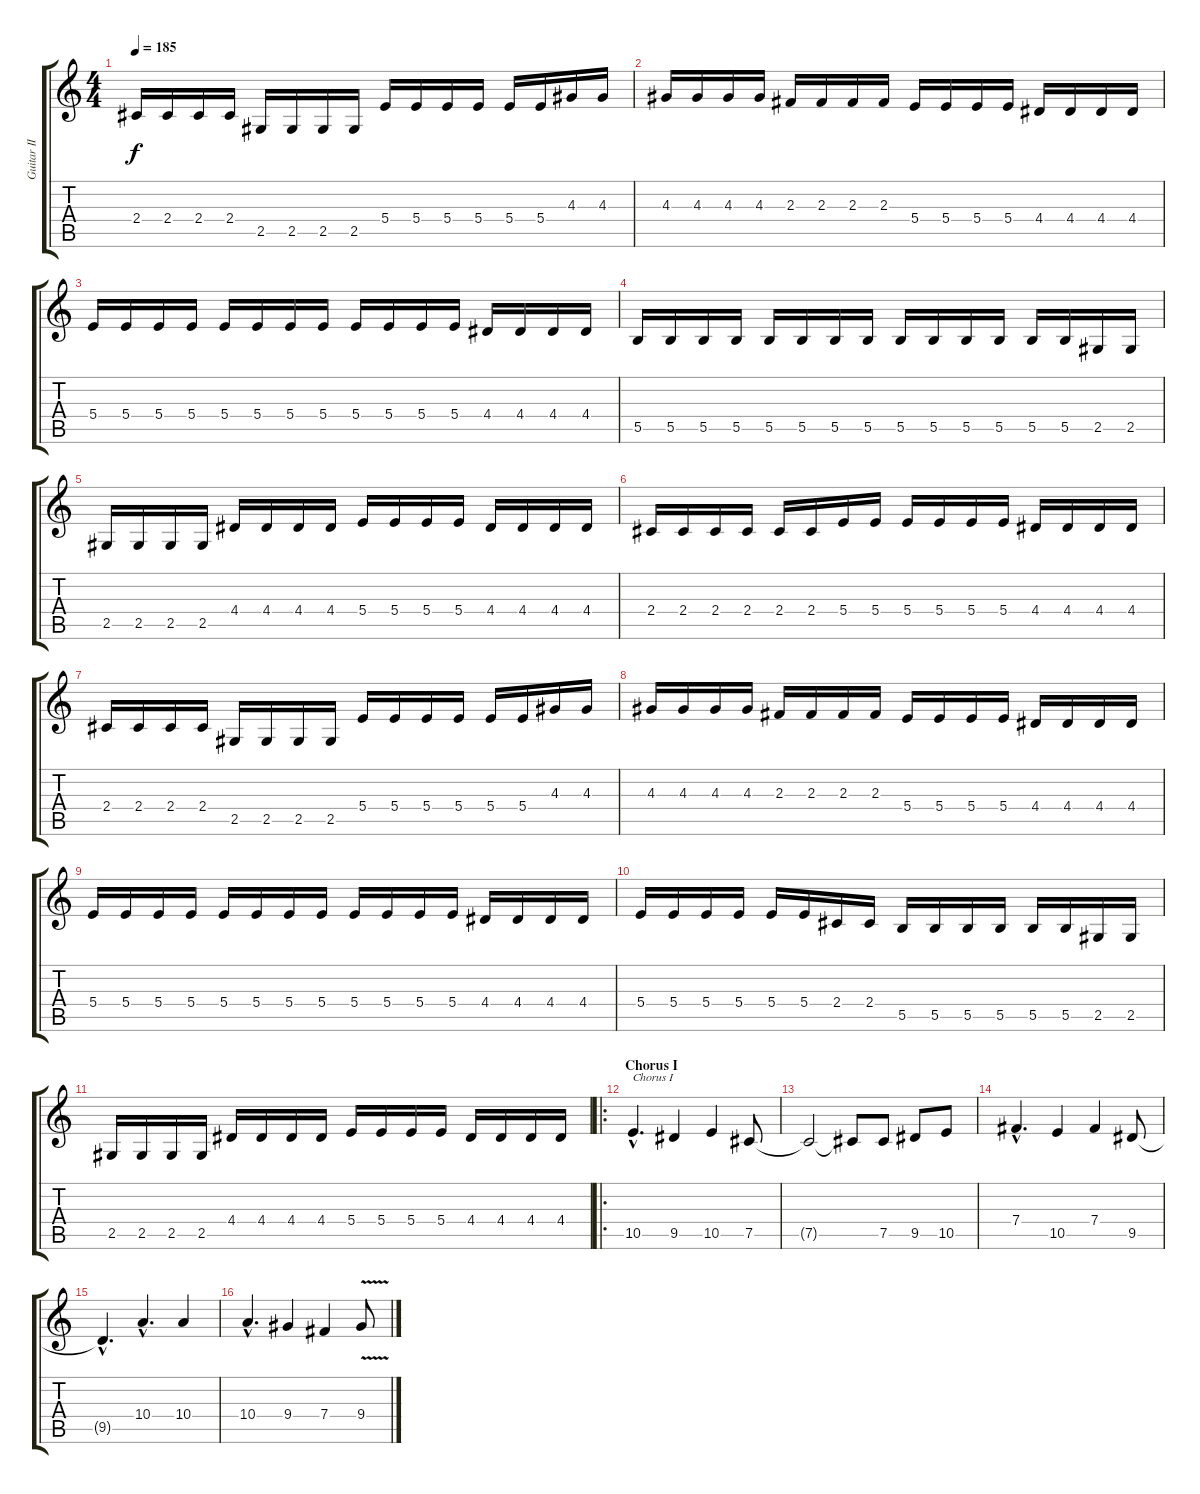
\track ("Guitar II [Henriksson]" "Guitar II ") {instrument overdrivenguitar}
\staff {score tabs}
\tuning (Db4 Ab3 E3 B2 Gb2 Db2) {hide}
\ts (4 4)
\tempo 185
\clef g2
\ks c
2.4.16{dy f} 2.4.16 2.4.16 2.4.16 2.5.16 2.5.16 2.5.16 2.5.16 5.4.16 5.4.16 5.4.16 5.4.16 5.4.16 5.4.16 4.3.16 4.3.16 |
4.3.16 4.3.16 4.3.16 4.3.16 2.3.16 2.3.16 2.3.16 2.3.16 5.4.16 5.4.16 5.4.16 5.4.16 4.4.16 4.4.16 4.4.16 4.4.16 |
5.4.16 5.4.16 5.4.16 5.4.16 5.4.16 5.4.16 5.4.16 5.4.16 5.4.16 5.4.16 5.4.16 5.4.16 4.4.16 4.4.16 4.4.16 4.4.16 |
5.5.16 5.5.16 5.5.16 5.5.16 5.5.16 5.5.16 5.5.16 5.5.16 5.5.16 5.5.16 5.5.16 5.5.16 5.5.16 5.5.16 2.5.16 2.5.16 |
2.5.16 2.5.16 2.5.16 2.5.16 4.4.16 4.4.16 4.4.16 4.4.16 5.4.16 5.4.16 5.4.16 5.4.16 4.4.16 4.4.16 4.4.16 4.4.16 |
2.4.16 2.4.16 2.4.16 2.4.16 2.4.16 2.4.16 5.4.16 5.4.16 5.4.16 5.4.16 5.4.16 5.4.16 4.4.16 4.4.16 4.4.16 4.4.16 |
2.4.16 2.4.16 2.4.16 2.4.16 2.5.16 2.5.16 2.5.16 2.5.16 5.4.16 5.4.16 5.4.16 5.4.16 5.4.16 5.4.16 4.3.16 4.3.16 |
4.3.16 4.3.16 4.3.16 4.3.16 2.3.16 2.3.16 2.3.16 2.3.16 5.4.16 5.4.16 5.4.16 5.4.16 4.4.16 4.4.16 4.4.16 4.4.16 |
5.4.16 5.4.16 5.4.16 5.4.16 5.4.16 5.4.16 5.4.16 5.4.16 5.4.16 5.4.16 5.4.16 5.4.16 4.4.16 4.4.16 4.4.16 4.4.16 |
5.4.16 5.4.16 5.4.16 5.4.16 5.4.16 5.4.16 2.4.16 2.4.16 5.5.16 5.5.16 5.5.16 5.5.16 5.5.16 5.5.16 2.5.16 2.5.16 |
2.5.16 2.5.16 2.5.16 2.5.16 4.4.16 4.4.16 4.4.16 4.4.16 5.4.16 5.4.16 5.4.16 5.4.16 4.4.16 4.4.16 4.4.16 4.4.16 |
\ro
\section ("" "Chorus I")
10.5{hac}.4{d txt "Chorus I"} 9.5.4 10.5.4 7.5.8 |
7.5{t}.2 7.5{t}.8 7.5.8 9.5.8 10.5.8 |
7.4{hac}.4{d} 10.5.4 7.4.4 9.5.8 |
9.5{hac t}.4{d} 10.4{hac}.4{d} 10.4.4 |
10.4{hac}.4{d} 9.4.4 7.4.4 9.4{v}.8
